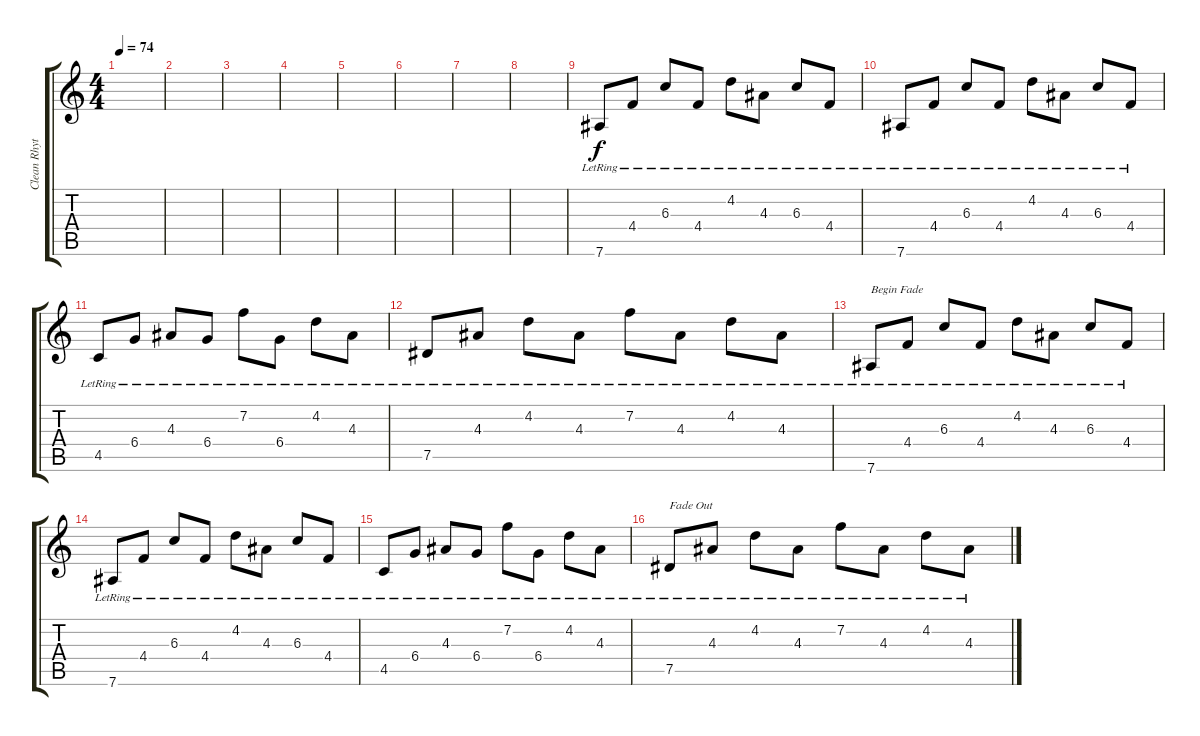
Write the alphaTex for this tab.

\track ("Clean Rhythm" "Clean Rhyt") {instrument electricguitarjazz}
\staff {score tabs}
\tuning (Eb4 Bb3 Gb3 Db3 Ab2 Eb2) {hide}
\ts (4 4)
\tempo 74
\clef g2
\ks c
|
|
|
|
|
|
|
|
7.6{lr}.8 4.4{lr}.8 6.3{lr}.8 4.4{lr}.8 4.2{lr}.8 4.3{lr}.8 6.3{lr}.8 4.4{lr}.8 |
7.6{lr}.8 4.4{lr}.8 6.3{lr}.8 4.4{lr}.8 4.2{lr}.8 4.3{lr}.8 6.3{lr}.8 4.4{lr}.8 |
4.5{lr}.8 6.4{lr}.8 4.3{lr}.8 6.4{lr}.8 7.2{lr}.8 6.4{lr}.8 4.2{lr}.8 4.3{lr}.8 |
7.5{lr}.8 4.3{lr}.8 4.2{lr}.8 4.3{lr}.8 7.2{lr}.8 4.3{lr}.8 4.2{lr}.8 4.3{lr}.8 |
7.6{lr}.8{txt "Begin Fade" volume 7} 4.4{lr}.8 6.3{lr}.8 4.4{lr}.8 4.2{lr}.8 4.3{lr}.8 6.3{lr}.8 4.4{lr}.8 |
7.6{lr}.8 4.4{lr}.8 6.3{lr}.8 4.4{lr}.8 4.2{lr}.8 4.3{lr}.8 6.3{lr}.8 4.4{lr}.8 |
4.5{lr}.8{volume 2} 6.4{lr}.8 4.3{lr}.8 6.4{lr}.8 7.2{lr}.8 6.4{lr}.8 4.2{lr}.8 4.3{lr}.8 |
7.5{lr}.8{txt "Fade Out"} 4.3{lr}.8 4.2{lr}.8 4.3{lr}.8 7.2{lr}.8 4.3{lr}.8 4.2{lr}.8 4.3{lr}.8
